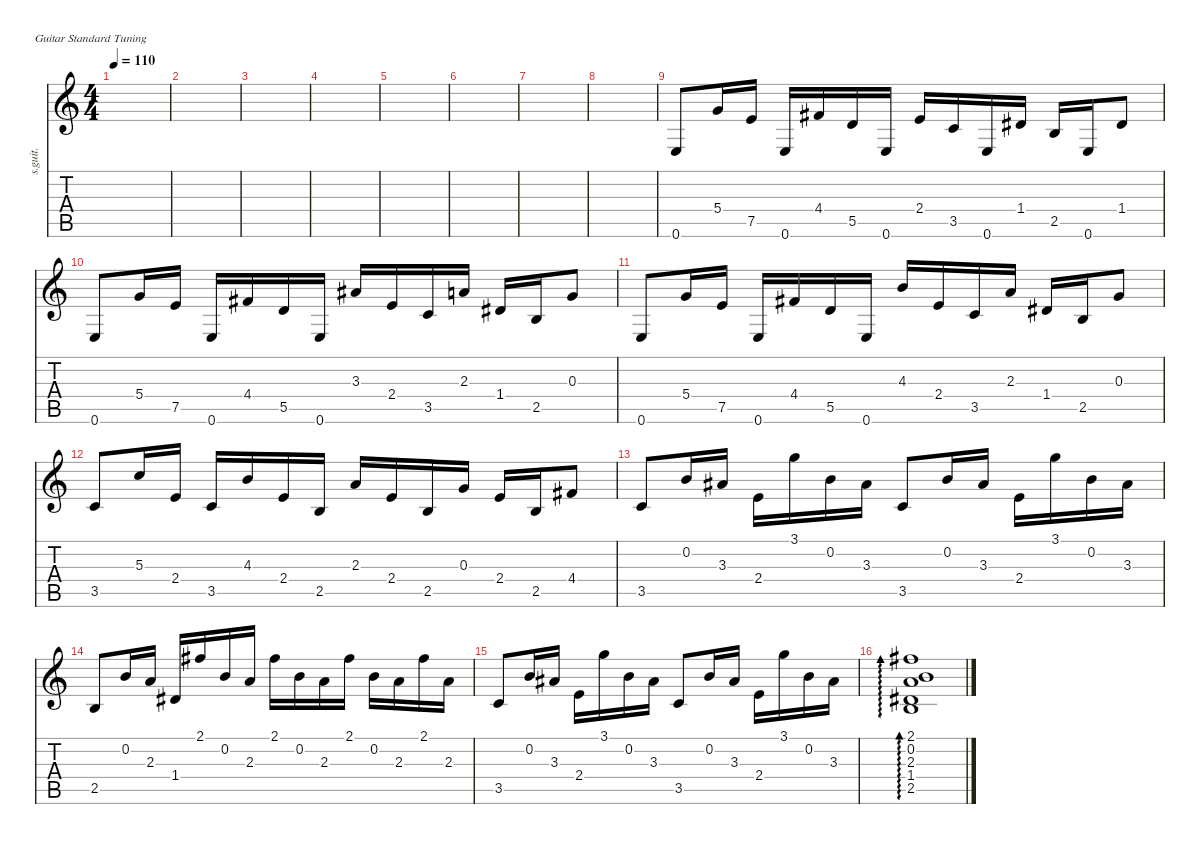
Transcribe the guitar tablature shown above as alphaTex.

\defaultSystemsLayout 4
\hideDynamics
\bracketExtendMode nobrackets
\otherSystemsTrackNameOrientation horizontal
\track ("Steel Guitar" "s.guit.") {instrument acousticguitarsteel}
\staff {score tabs}
\tuning (E4 B3 G3 D3 A2 E2)
\ts (4 4)
\tempo 110
\clef g2
\ks c
|
|
|
|
|
|
|
|
0.6.8{beam Up} 5.4.16{beam Up} 7.5.16{beam Up} 0.6.16{beam Up} 4.4{acc #}.16{beam Up} 5.5.16{beam Up} 0.6.16{beam Up} 2.4.16{beam Up} 3.5.16{beam Up} 0.6.16{beam Up} 1.4{acc #}.16{beam Up} 2.5.16{beam Up} 0.6.16{beam Up} 1.4{acc #}.8{beam Up} |
0.6.8{beam Up} 5.4.16{beam Up} 7.5.16{beam Up} 0.6.16{beam Up} 4.4{acc #}.16{beam Up} 5.5.16{beam Up} 0.6.16{beam Up} 3.3{acc #}.16{beam Up} 2.4.16{beam Up} 3.5.16{beam Up} 2.3.16{beam Up} 1.4{acc #}.16{beam Up} 2.5.16{beam Up} 0.3.8{beam Up} |
0.6.8{beam Up} 5.4.16{beam Up} 7.5.16{beam Up} 0.6.16{beam Up} 4.4{acc #}.16{beam Up} 5.5.16{beam Up} 0.6.16{beam Up} 4.3.16{beam Up} 2.4.16{beam Up} 3.5.16{beam Up} 2.3.16{beam Up} 1.4{acc #}.16{beam Up} 2.5.16{beam Up} 0.3.8{beam Up} |
3.5.8{beam Up} 5.3.16{beam Up} 2.4.16{beam Up} 3.5.16{beam Up} 4.3.16{beam Up} 2.4.16{beam Up} 2.5.16{beam Up} 2.3.16{beam Up} 2.4.16{beam Up} 2.5.16{beam Up} 0.3.16{beam Up} 2.4.16{beam Up} 2.5.16{beam Up} 4.4{acc #}.8{beam Up} |
3.5.8{beam Up} 0.2.16{beam Up} 3.3{acc #}.16{beam Up} 2.4.16{beam Down} 3.1.16{beam Down} 0.2.16{beam Down} 3.3{acc #}.16{beam Down} 3.5.8{beam Up} 0.2.16{beam Up} 3.3{acc #}.16{beam Up} 2.4.16{beam Down} 3.1.16{beam Down} 0.2.16{beam Down} 3.3{acc #}.16{beam Down} |
2.5.8{beam Up} 0.2.16{beam Up} 2.3.16{beam Up} 1.4{acc #}.16{beam Up} 2.1{acc #}.16{beam Up} 0.2.16{beam Up} 2.3.16{beam Up} 2.1{acc #}.16{beam Down} 0.2.16{beam Down} 2.3.16{beam Down} 2.1{acc #}.16{beam Down} 0.2.16{beam Down} 2.3.16{beam Down} 2.1{acc #}.16{beam Down} 2.3.16{beam Down} |
3.5.8{beam Up} 0.2.16{beam Up} 3.3{acc #}.16{beam Up} 2.4.16{beam Down} 3.1.16{beam Down} 0.2.16{beam Down} 3.3{acc #}.16{beam Down} 3.5.8{beam Up} 0.2.16{beam Up} 3.3{acc #}.16{beam Up} 2.4.16{beam Down} 3.1.16{beam Down} 0.2.16{beam Down} 3.3{acc #}.16{beam Down} |
(2.5 1.4{acc #} 2.3 0.2 2.1{acc #}).1{ad 0 beam Up}
